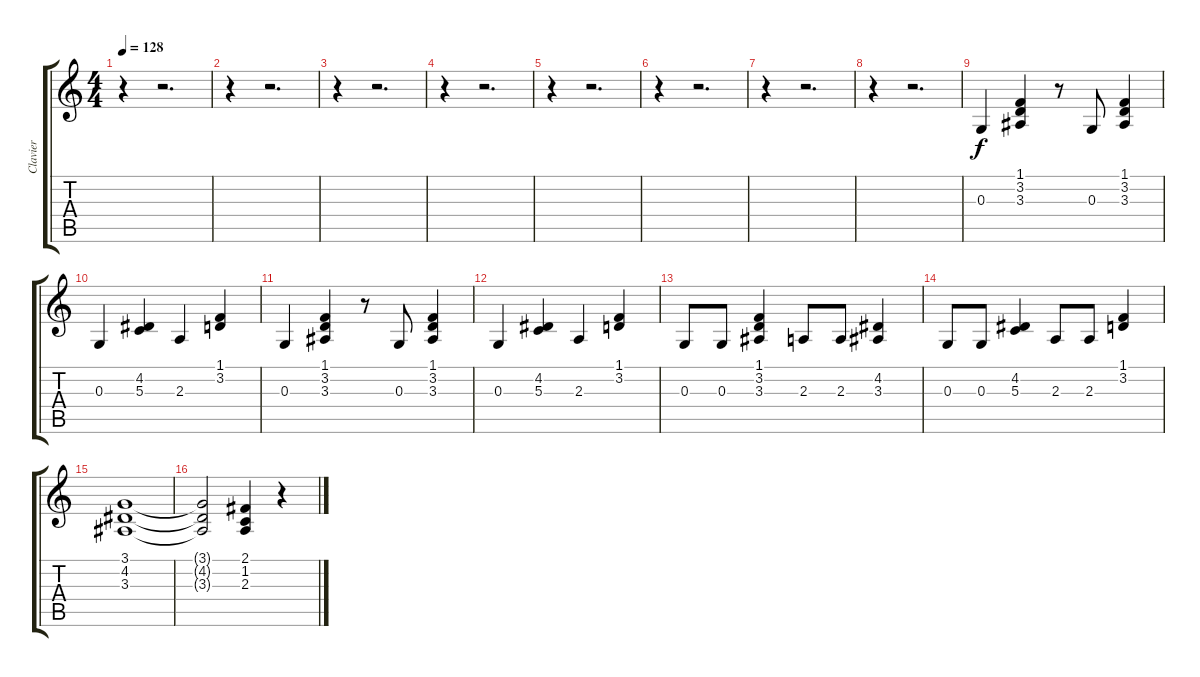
\track ("Clavier" "Clavier") {instrument electricpiano2}
\staff {score tabs}
\tuning (E4 B3 G3 D3 A2 E2) {hide}
\ts (4 4)
\tempo 128
\clef g2
\ks c
r.4{dy f} r.2{d} |
r.4 r.2{d} |
r.4 r.2{d} |
r.4 r.2{d} |
r.4 r.2{d} |
r.4 r.2{d} |
r.4 r.2{d} |
r.4 r.2{d} |
0.3.4 (1.1 3.2 3.3).4 r.8 0.3.8 (1.1 3.2 3.3).4 |
0.3.4 (4.2 5.3).4 2.3.4 (1.1 3.2).4 |
0.3.4 (1.1 3.2 3.3).4 r.8 0.3.8 (1.1 3.2 3.3).4 |
0.3.4 (4.2 5.3).4 2.3.4 (1.1 3.2).4 |
0.3.8 0.3.8 (1.1 3.2 3.3).4 2.3.8 2.3.8 (4.2 3.3).4 |
0.3.8 0.3.8 (4.2 5.3).4 2.3.8 2.3.8 (1.1 3.2).4 |
(3.1 4.2 3.3).1 |
(3.1{t} 4.2{t} 3.3{t}).2 (2.1 1.2 2.3).4 r.4
